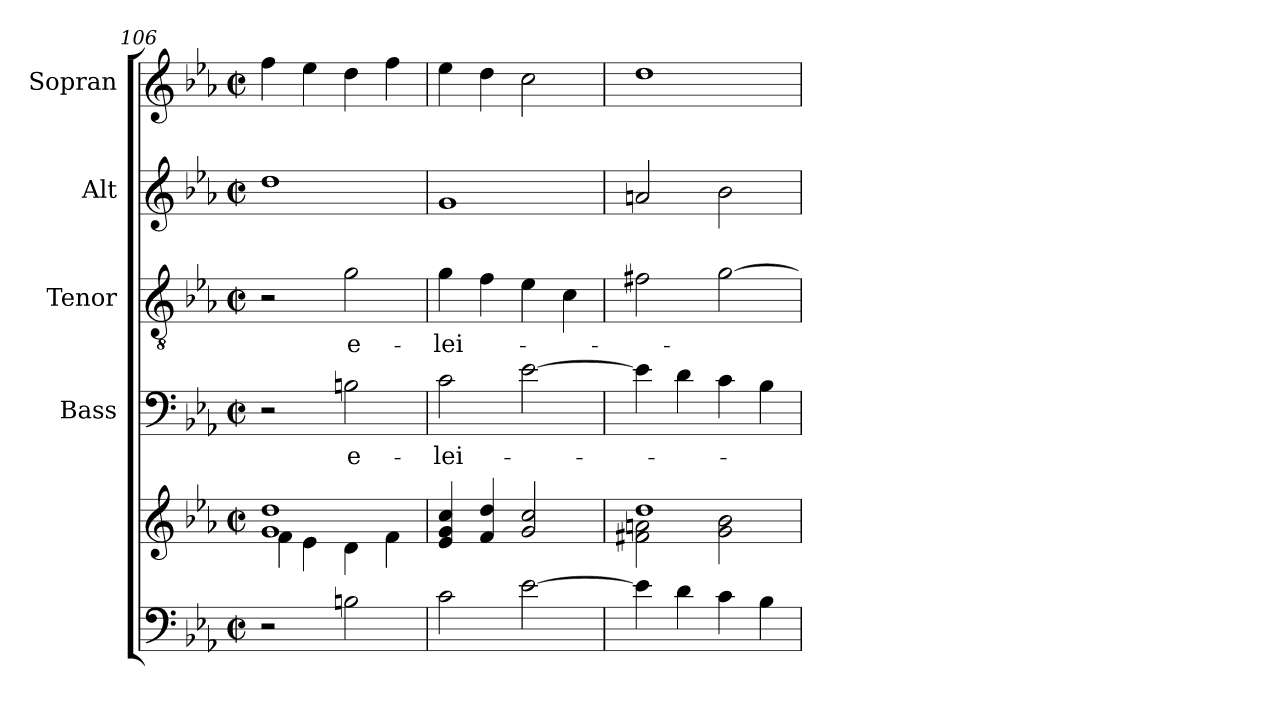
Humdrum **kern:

**kern	**kern	**kern	**text	**kern	**text	**kern	**kern
*part5	*part5	*part4	*part4	*part3	*part3	*part2	*part1
*staff6	*staff5	*staff4	*staff4	*staff3	*staff3	*staff2	*staff1
*	*	*I"Bass	*	*I"Tenor	*	*I"Alt	*I"Sopran
*	*	*I'B.	*	*I'T.	*	*I'A.	*I'S.
*clefF4	*clefG2	*clefF4	*	*clefGv2	*	*clefG2	*clefG2
*k[b-e-a-]	*k[b-e-a-]	*k[b-e-a-]	*	*k[b-e-a-]	*	*k[b-e-a-]	*k[b-e-a-]
*E-:	*E-:	*E-:	*	*E-:	*	*E-:	*E-:
*M2/2	*M2/2	*M2/2	*	*M2/2	*	*M2/2	*M2/2
*met(c|)	*met(c|)	*met(c|)	*	*met(c|)	*	*met(c|)	*met(c|)
=106	=106	=106	=106	=106	=106	=106	=106
*	*^	*	*	*	*	*	*
2r	1g 1dd	4f\	2r	.	2r	.	1dd	4ff\
.	.	4e-\	.	.	.	.	.	4ee-\
!	!	!	!	!LO:LY:b	!	!LO:LY:b	!	!
2Bn\	.	4d\	2Bn\	e-	2g\	e-	.	4dd\
.	.	4f\	.	.	.	.	.	4ff\
=107	=107	=107	=107	=107	=107	=107	=107	=107
!	!	!	!	!LO:LY:b	!	!LO:LY:b	!	!
*	*v	*v	*	*	*	*	*	*
2c\	4e-/ 4g/ 4cc/	2c\	-lei-	4g\	-lei-	1g	4ee-\
.	4f/ 4dd/	.	.	4f\	.	.	4dd\
[2e-\	2g/ 2cc/	[2e-\	.	4e-\	.	.	2cc\
.	.	.	.	4c\	.	.	.
=108	=108	=108	=108	=108	=108	=108	=108
*	*^	*	*	*	*	*	*
4e-\]	1dd	2f#X\ 2an\	4e-\]	.	2f#X\	.	2an/	1dd
4d\	.	.	4d\	.	.	.	.	.
4c\	.	2g\ 2b-\	4c\	.	[2g\	.	2b-\	.
4B-\	.	.	4B-\	.	.	.	.	.
*	*v	*v	*	*	*	*	*	*
=	=	=	=	=	=	=	=
*-	*-	*-	*-	*-	*-	*-	*-
